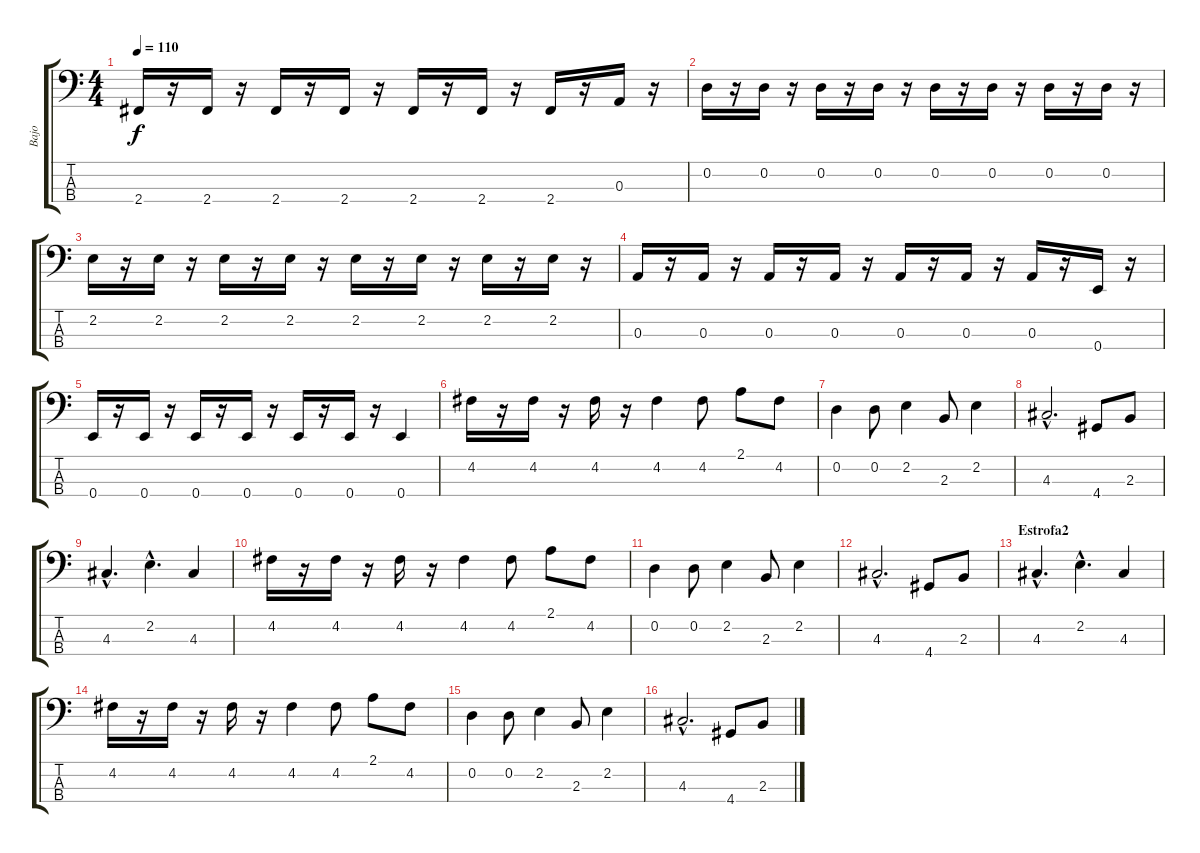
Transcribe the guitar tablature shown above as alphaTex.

\track ("Bajo" "Bajo") {instrument electricbasspick}
\staff {score tabs}
\tuning (G2 D2 A1 E1) {hide}
\ts (4 4)
\tempo 110
\clef f4
\ks c
2.4.16{dy f} r.16 2.4.16 r.16 2.4.16 r.16 2.4.16 r.16 2.4.16 r.16 2.4.16 r.16 2.4.16 r.16 0.3.16 r.16 |
0.2.16 r.16 0.2.16 r.16 0.2.16 r.16 0.2.16 r.16 0.2.16 r.16 0.2.16 r.16 0.2.16 r.16 0.2.16 r.16 |
2.2.16 r.16 2.2.16 r.16 2.2.16 r.16 2.2.16 r.16 2.2.16 r.16 2.2.16 r.16 2.2.16 r.16 2.2.16 r.16 |
0.3.16 r.16 0.3.16 r.16 0.3.16 r.16 0.3.16 r.16 0.3.16 r.16 0.3.16 r.16 0.3.16 r.16 0.4.16 r.16 |
0.4.16 r.16 0.4.16 r.16 0.4.16 r.16 0.4.16 r.16 0.4.16 r.16 0.4.16 r.16 0.4.4 |
4.2.16 r.16 4.2.16 r.16 4.2.16 r.16 4.2.4 4.2.8 2.1.8 4.2.8 |
0.2.4 0.2.8 2.2.4 2.3.8 2.2.4 |
4.3{hac}.2{d} 4.4.8 2.3.8 |
4.3{hac}.4{d} 2.2{hac}.4{d} 4.3.4 |
4.2.16 r.16 4.2.16 r.16 4.2.16 r.16 4.2.4 4.2.8 2.1.8 4.2.8 |
0.2.4 0.2.8 2.2.4 2.3.8 2.2.4 |
4.3{hac}.2{d} 4.4.8 2.3.8 |
\section ("" "Estrofa2")
4.3{hac}.4{d} 2.2{hac}.4{d} 4.3.4 |
4.2.16 r.16 4.2.16 r.16 4.2.16 r.16 4.2.4 4.2.8 2.1.8 4.2.8 |
0.2.4 0.2.8 2.2.4 2.3.8 2.2.4 |
4.3{hac}.2{d} 4.4.8 2.3.8
